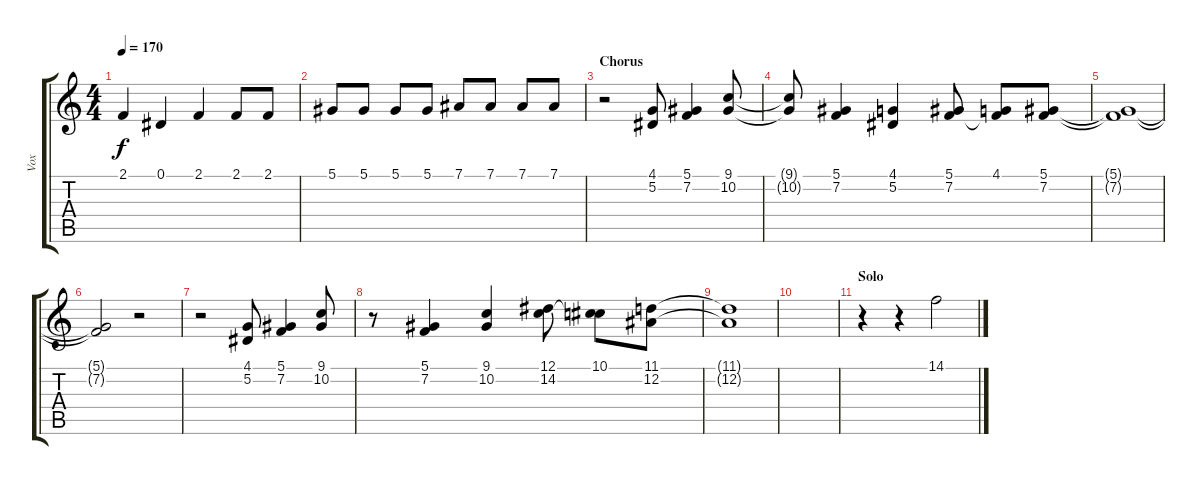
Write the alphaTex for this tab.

\track ("Vox" "Vox") {instrument panflute}
\staff {score tabs}
\tuning (Eb4 Bb3 Gb3 Db3 Ab2 Eb2) {hide}
\ts (4 4)
\tempo 170
\clef g2
\ks c
2.1.4{dy f} 0.1.4 2.1.4 2.1.8 2.1.8 |
5.1.8 5.1.8 5.1.8 5.1.8 7.1.8 7.1.8 7.1.8 7.1.8 |
\section ("" "Chorus")
r.2 (4.1 5.2).8 (5.1 7.2).4 (9.1 10.2).8 |
(9.1{t} 10.2{t}).8 (5.1 7.2).4 (4.1 5.2).4 (5.1 7.2).8 (4.1 7.2{t}).8 (5.1 7.2).8 |
(5.1{t} 7.2{t}).1 |
(5.1{t} 7.2{t}).2 r.2 |
r.2 (4.1 5.2).8 (5.1 7.2).4 (9.1 10.2).8 |
r.8 (5.1 7.2).4 (9.1 10.2).4 (12.1 14.2).8 (10.1 14.2{t}).8 (11.1 12.2).8 |
(11.1{t} 12.2{t}).1 |
|
\section ("" "Solo")
r.4 r.4 14.1.2
